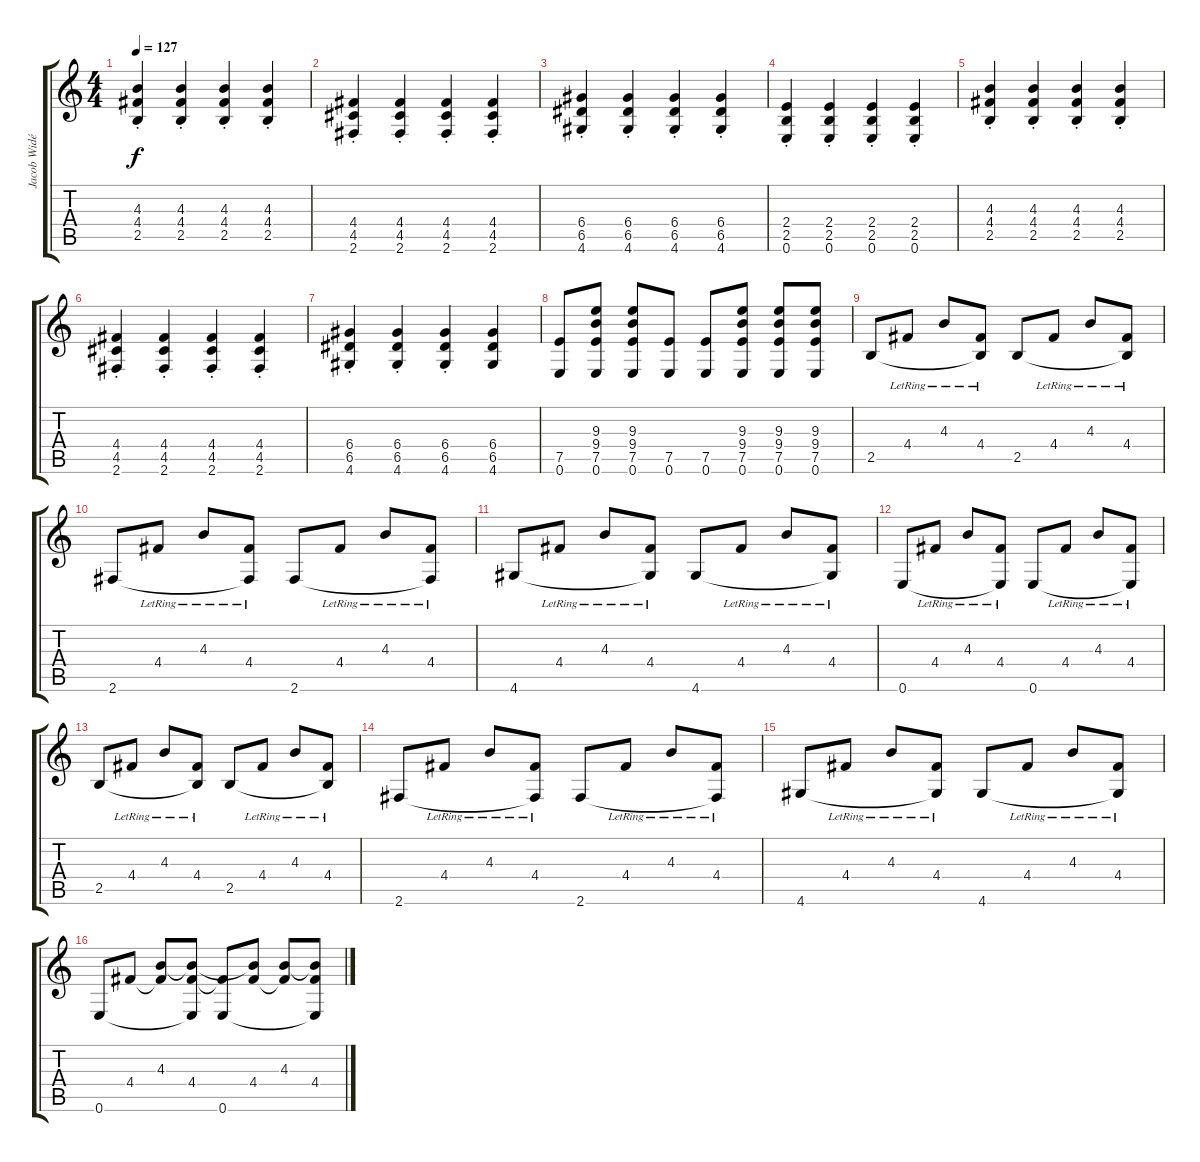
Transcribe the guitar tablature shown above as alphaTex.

\track ("Jacob Widén" "Jacob Widé") {instrument distortionguitar}
\staff {score tabs}
\tuning (E4 B3 G3 D3 A2 E2) {hide}
\ts (4 4)
\tempo 127
\clef g2
\ks c
(4.3{st} 4.4{st} 2.5{st}).4{dy f} (4.3{st} 4.4{st} 2.5{st}).4 (4.3{st} 4.4{st} 2.5{st}).4 (4.3{st} 4.4{st} 2.5{st}).4 |
(4.4{st} 4.5{st} 2.6{st}).4 (4.4{st} 4.5{st} 2.6{st}).4 (4.4{st} 4.5{st} 2.6{st}).4 (4.4{st} 4.5{st} 2.6{st}).4 |
(6.4{st} 6.5{st} 4.6{st}).4 (6.4{st} 6.5{st} 4.6{st}).4 (6.4{st} 6.5{st} 4.6{st}).4 (6.4{st} 6.5{st} 4.6{st}).4 |
(2.4{st} 2.5{st} 0.6{st}).4 (2.4{st} 2.5{st} 0.6{st}).4 (2.4{st} 2.5{st} 0.6{st}).4 (2.4{st} 2.5{st} 0.6{st}).4 |
(4.3{st} 4.4{st} 2.5{st}).4 (4.3{st} 4.4{st} 2.5{st}).4 (4.3{st} 4.4{st} 2.5{st}).4 (4.3{st} 4.4{st} 2.5{st}).4 |
(4.4{st} 4.5{st} 2.6{st}).4 (4.4{st} 4.5{st} 2.6{st}).4 (4.4{st} 4.5{st} 2.6{st}).4 (4.4{st} 4.5{st} 2.6{st}).4 |
(6.4{st} 6.5{st} 4.6{st}).4 (6.4{st} 6.5{st} 4.6{st}).4 (6.4{st} 6.5{st} 4.6{st}).4 (6.4 6.5 4.6).4 |
(7.5 0.6).8 (9.3 9.4 7.5 0.6).8 (9.3 9.4 7.5 0.6).8 (7.5 0.6).8 (7.5 0.6).8 (9.3 9.4 7.5 0.6).8 (9.3 9.4 7.5 0.6).8 (9.3 9.4 7.5 0.6).8 |
2.5.8 4.4{lr}.8 4.3{lr}.8 (4.4{lr} 2.5{t}).8 2.5.8 4.4{lr}.8 4.3{lr}.8 (4.4{lr} 2.5{t}).8 |
2.6.8 4.4{lr}.8 4.3{lr}.8 (4.4{lr} 2.6{t}).8 2.6.8 4.4{lr}.8 4.3{lr}.8 (4.4{lr} 2.6{t}).8 |
4.6.8 4.4{lr}.8 4.3{lr}.8 (4.4{lr} 4.6{t}).8 4.6.8 4.4{lr}.8 4.3{lr}.8 (4.4{lr} 4.6{t}).8 |
0.6.8 4.4{lr}.8 4.3{lr}.8 (4.4{lr} 0.6{t}).8 0.6.8 4.4{lr}.8 4.3{lr}.8 (4.4{lr} 0.6{t}).8 |
2.5.8 4.4{lr}.8 4.3{lr}.8 (4.4{lr} 2.5{t}).8 2.5.8 4.4{lr}.8 4.3{lr}.8 (4.4{lr} 2.5{t}).8 |
2.6.8 4.4{lr}.8 4.3{lr}.8 (4.4{lr} 2.6{t}).8 2.6.8 4.4{lr}.8 4.3{lr}.8 (4.4{lr} 2.6{t}).8 |
4.6.8 4.4{lr}.8 4.3{lr}.8 (4.4{lr} 4.6{t}).8 4.6.8 4.4{lr}.8 4.3{lr}.8 (4.4{lr} 4.6{t}).8 |
0.6.8 4.4.8 (4.3 4.4{t}).8 (4.3{t} 4.4 0.6{t}).8 (4.4{t} 0.6).8 (4.3{t} 4.4).8 (4.3 4.4{t}).8 (4.3{t} 4.4 0.6{t}).8
